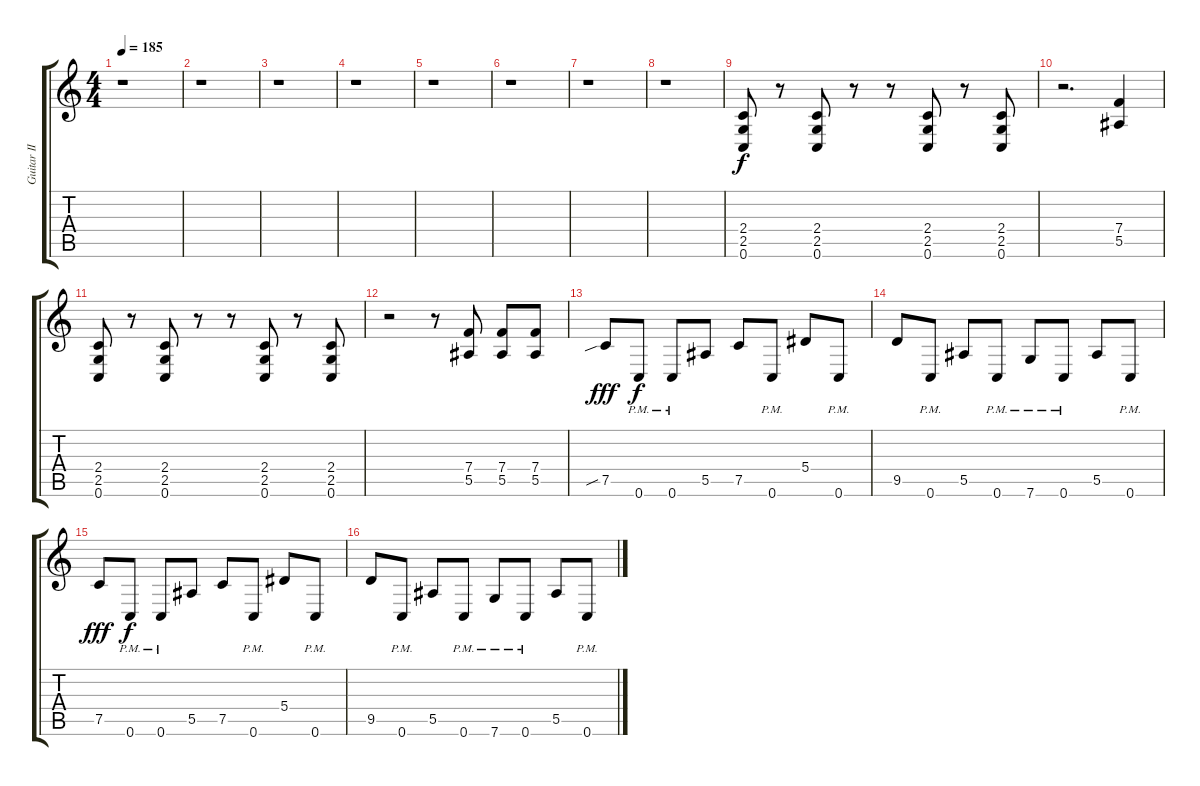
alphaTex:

\track ("Guitar II" "Guitar II") {instrument distortionguitar}
\staff {score tabs}
\tuning (C4 G3 Eb3 Bb2 F2 C2) {hide}
\ts (4 4)
\tempo 185
\clef g2
\ks c
r.1{dy f instrument distortionguitar} |
r.1 |
r.1 |
r.1 |
r.1 |
r.1 |
r.1 |
r.1 |
(2.4 2.5 0.6).8 r.8 (2.4 2.5 0.6).8 r.8 r.8 (2.4 2.5 0.6).8 r.8 (2.4 2.5 0.6).8 |
r.2{d} (7.4 5.5).4 |
(2.4 2.5 0.6).8 r.8 (2.4 2.5 0.6).8 r.8 r.8 (2.4 2.5 0.6).8 r.8 (2.4 2.5 0.6).8 |
r.2 r.8 (7.4 5.5).8 (7.4 5.5).8 (7.4 5.5).8 |
7.5{sib}.8{dy fff volume 16} 0.6{pm}.8{dy f} 0.6{pm}.8 5.5.8 7.5.8 0.6{pm}.8 5.4.8 0.6{pm}.8 |
9.5.8 0.6{pm}.8 5.5.8 0.6{pm}.8 7.6{pm}.8 0.6{pm}.8 5.5.8 0.6{pm}.8 |
7.5.8{dy fff} 0.6{pm}.8{dy f} 0.6{pm}.8 5.5.8 7.5.8 0.6{pm}.8 5.4.8 0.6{pm}.8 |
9.5.8 0.6{pm}.8 5.5.8 0.6{pm}.8 7.6{pm}.8 0.6{pm}.8 5.5.8 0.6{pm}.8
